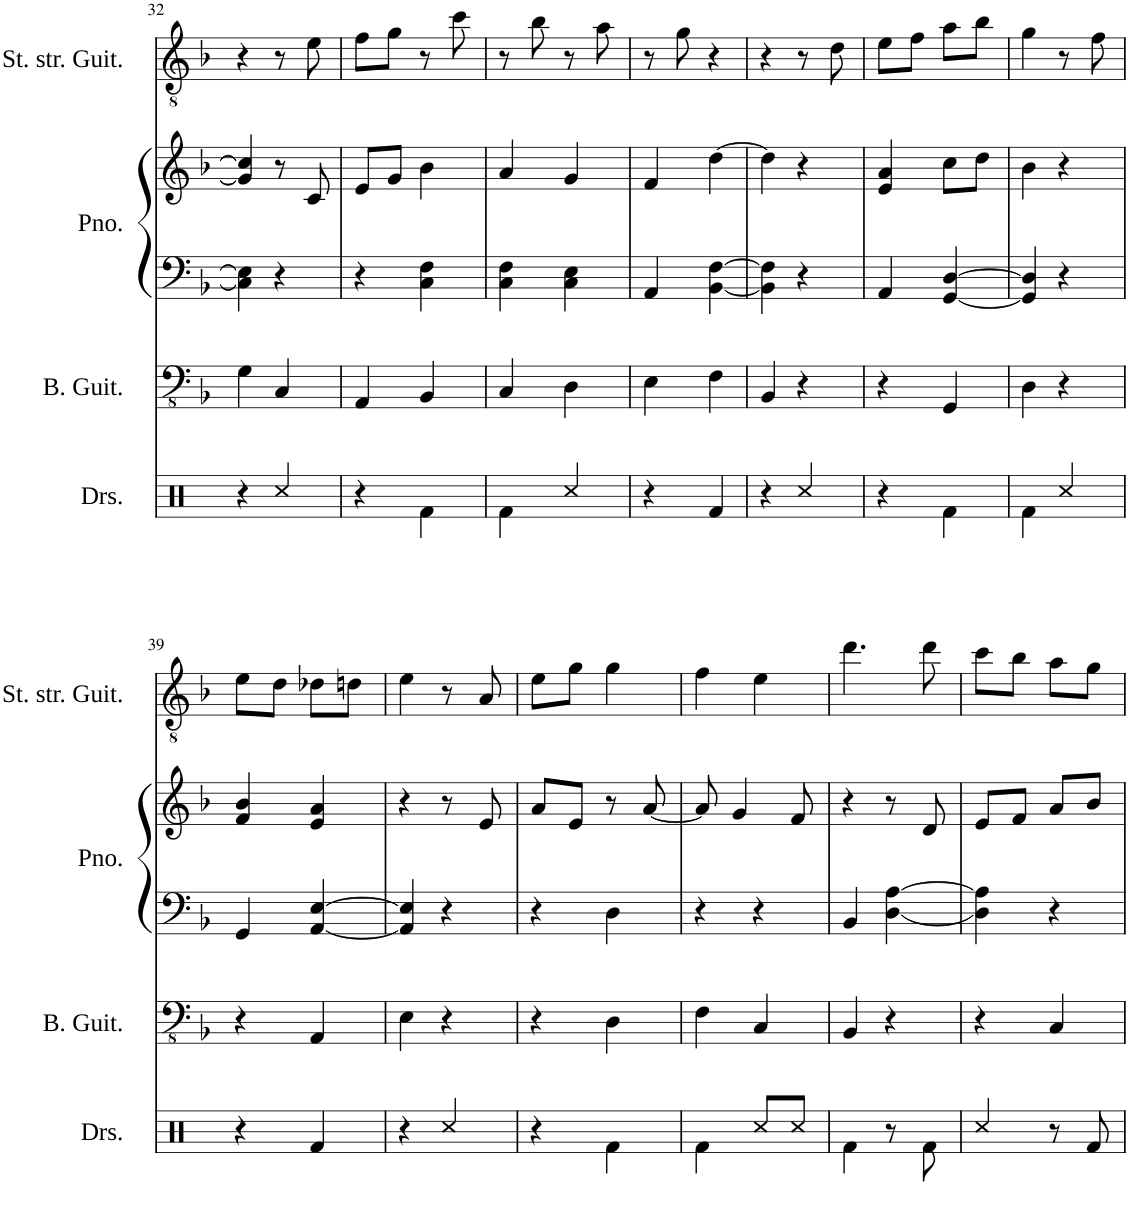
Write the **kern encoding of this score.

**kern	**kern	**kern	**kern	**kern
*part4	*part3	*part2	*part2	*part1
*staff5	*staff4	*staff3	*staff2	*staff1
*I"Drumset	*I"Bass Guitar	*I"Piano	*	*I"Steel string Guitar
*I'Drs.	*I'B. Guit.	*I'Pno.	*	*I'St. str. Guit.
!!LO:PB:g=z
*clefX	*clefFv4	*clefF4	*clefG2	*clefGv2
*k[]	*k[b-]	*k[b-]	*k[b-]	*k[b-]
*M2/4	*M2/4	*M2/4	*M2/4	*M2/4
=32	=32	=32	=32	=32
4r	4GG\	4C\] 4E\]	4g/] 4cc/]	4r
4Rcc/	4CC/	4r	8r	8r
.	.	.	8c/	8e\
=33	=33	=33	=33	=33
4r	4AAA/	4r	8e/L	8f\L
.	.	.	8g/J	8g\J
4Rf\	4BBB-/	4C\ 4F\	4b-\	8r
.	.	.	.	8cc\
=34	=34	=34	=34	=34
4Rf\	4CC/	4C\ 4F\	4a/	8r
.	.	.	.	8b-\
4Rcc/	4DD\	4C\ 4E\	4g/	8r
.	.	.	.	8a\
=35	=35	=35	=35	=35
4r	4EE\	4AA/	4f/	8r
.	.	.	.	8g\
4Rf/	4FF\	[4BB-\ [4F\	[4dd\	4r
=36	=36	=36	=36	=36
4r	4BBB-/	4BB-\] 4F\]	4dd\]	4r
4Rcc/	4r	4r	4r	8r
.	.	.	.	8d\
=37	=37	=37	=37	=37
4r	4r	4AA/	4e/ 4a/	8e\L
.	.	.	.	8f\J
4Rf\	4GGG/	[4GG/ [4D/	8cc\L	8a\L
.	.	.	8dd\J	8b-\J
=38	=38	=38	=38	=38
4Rf\	4DD\	4GG/] 4D/]	4b-\	4g\
4Rcc/	4r	4r	4r	8r
.	.	.	.	8f\
!!LO:LB:g=z
=39	=39	=39	=39	=39
4r	4r	4GG/	4f/ 4b-/	8e\L
.	.	.	.	8d\J
4Rf/	4AAA/	[4AA/ [4E/	4e/ 4a/	8d-X\L
.	.	.	.	8dn\J
=40	=40	=40	=40	=40
4r	4EE\	4AA/] 4E/]	4r	4e\
4Rcc/	4r	4r	8r	8r
.	.	.	8e/	8A/
=41	=41	=41	=41	=41
4r	4r	4r	8a/L	8e\L
.	.	.	8e/J	8g\J
4Rf\	4DD\	4D\	8r	4g\
.	.	.	[8a/	.
=42	=42	=42	=42	=42
4Rf\	4FF\	4r	8a/]	4f\
.	.	.	4g/	.
8Rcc/L	4CC/	4r	.	4e\
8Rcc/J	.	.	8f/	.
=43	=43	=43	=43	=43
4Rf\	4BBB-/	4BB-/	4r	4.dd\
8r	4r	[4D\ [4A\	8r	.
8Rf\	.	.	8d/	8dd\
=44	=44	=44	=44	=44
4Rcc/	4r	4D\] 4A\]	8e/L	8cc\L
.	.	.	8f/J	8b-\J
8r	4CC/	4r	8a/L	8a\L
8Rf/	.	.	8b-/J	8g\J
=	=	=	=	=
*-	*-	*-	*-	*-
